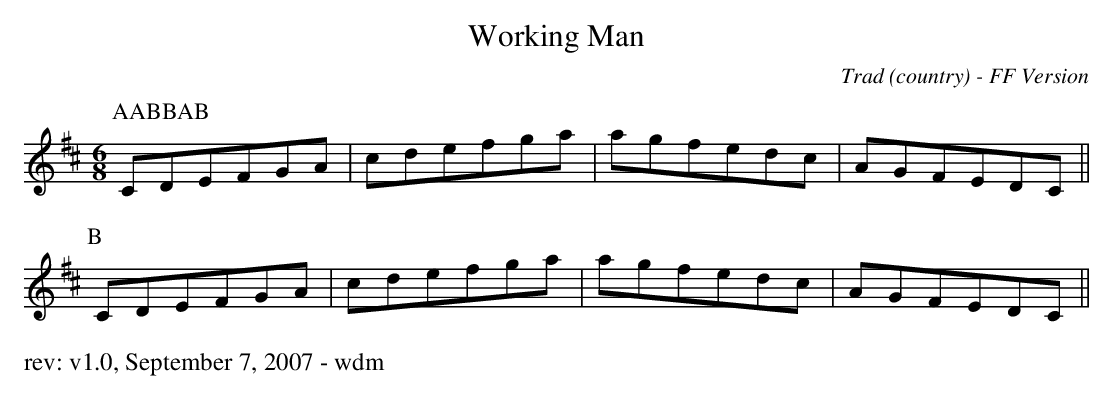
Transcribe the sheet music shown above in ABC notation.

X:1
T: Working Man
O: Trad (country) - FF Version
M: 6/8
K: Dmaj
P: AABBAB
P:A
CDEFGA|cdefga|agfedc|AGFEDC||
P:B
CDEFGA|cdefga|agfedc|AGFEDC||
